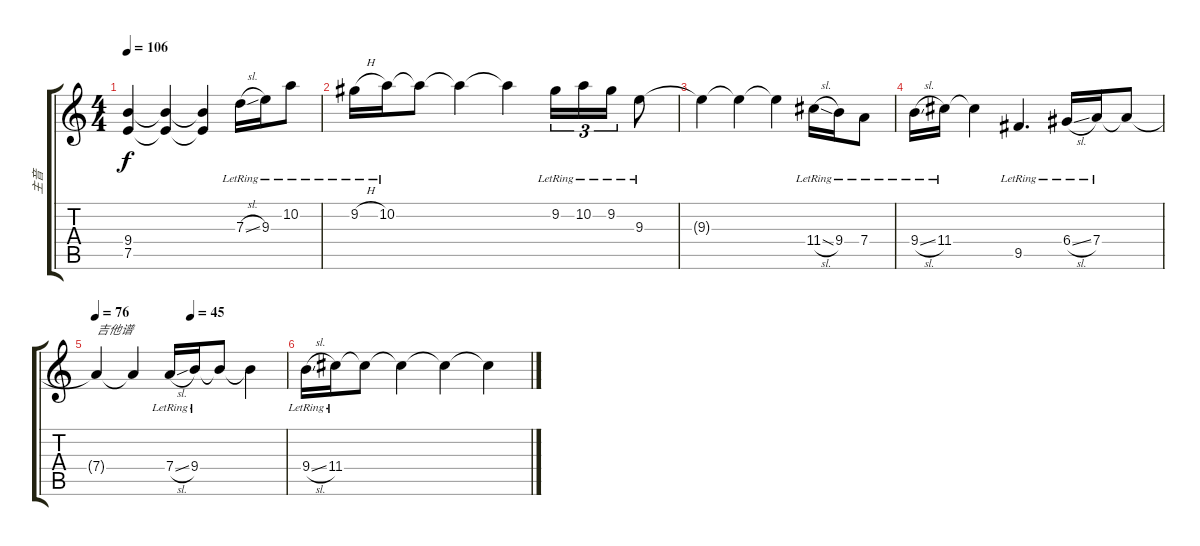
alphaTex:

\track ("主音" "主音") {instrument acousticguitarsteel}
\staff {score tabs}
\tuning (E4 B3 G3 D3 A2 E2) {hide}
\ts (4 4)
\tempo 106
\clef g2
\ks c
(9.4 7.5).4{dy f} (9.4{t} 7.5{t}).4 (9.4{t} 7.5{t}).4 7.3{sl lr}.16{volume 13 instrument acousticguitarsteel} 9.3{lr}.16 10.2{lr}.8 |
9.2{h lr}.16 10.2{lr}.16 10.2{t}.8 10.2{t}.4 10.2{t}.4 9.2{lr}.16{tu (3 2)} 10.2{lr}.16{tu (3 2)} 9.2{lr}.16{tu (3 2)} 9.3{lr}.8 |
9.3{t}.4 9.3{t}.4 9.3{t}.4 11.4{sl lr}.16 9.4{lr}.16 7.4{lr}.8 |
9.4{sl lr}.16 11.4{lr}.16 11.4{t}.4 9.5{lr}.4{d} 6.4{sl lr}.16 7.4{lr}.16 7.4{t}.8 |
\tempo 76
\tempo (45 0.5)
7.4{t}.4{txt "吉他谱"} 7.4{t}.4 7.4{sl lr}.16 9.4{lr}.16 9.4{t}.8 9.4{t}.4 |
9.4{sl lr}.16{volume 2} 11.4{lr}.16 11.4{t}.8 11.4{t}.4 11.4{t}.4 11.4{t}.4
